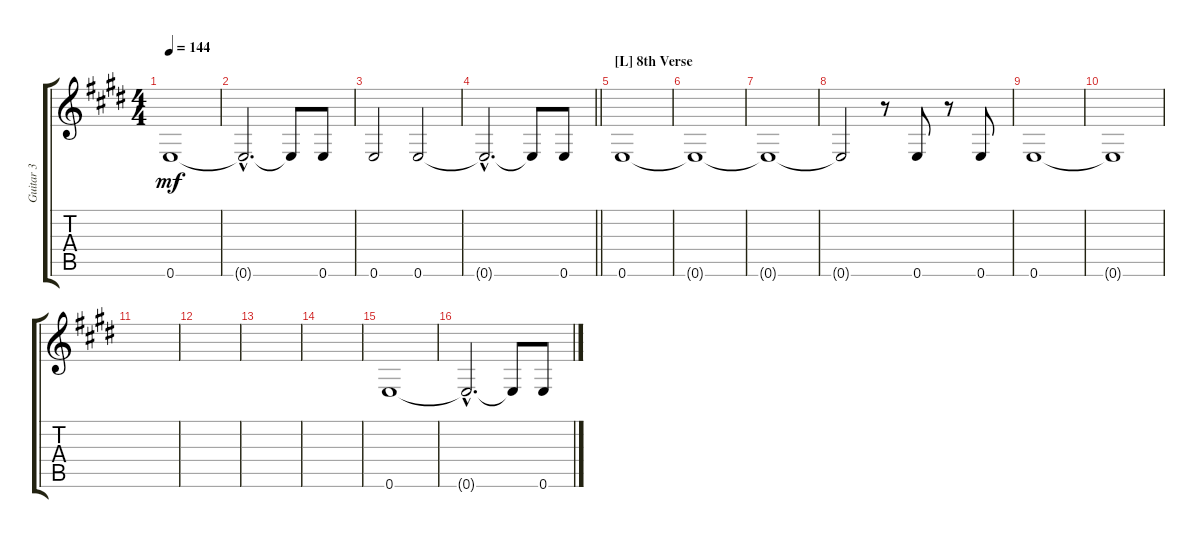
\track ("Guitar 3" "Guitar 3") {instrument overdrivenguitar}
\staff {score tabs}
\tuning (E4 B3 G3 D3 A2 E2) {hide}
\ts (4 4)
\tempo 144
\clef g2
\ks e
0.6.1{dy mf} |
0.6{hac t}.2{d} 0.6{t}.8 0.6.8 |
0.6.2 0.6.2 |
\barLineRight lightlight
0.6{hac t}.2{d} 0.6{t}.8 0.6.8 |
\section ("" "[L] 8th Verse")
0.6.1 |
0.6{t}.1 |
0.6{t}.1 |
0.6{t}.2 r.8 0.6.8 r.8 0.6.8 |
0.6.1 |
0.6{t}.1 |
|
|
|
|
0.6.1 |
0.6{hac t}.2{d} 0.6{t}.8 0.6.8
